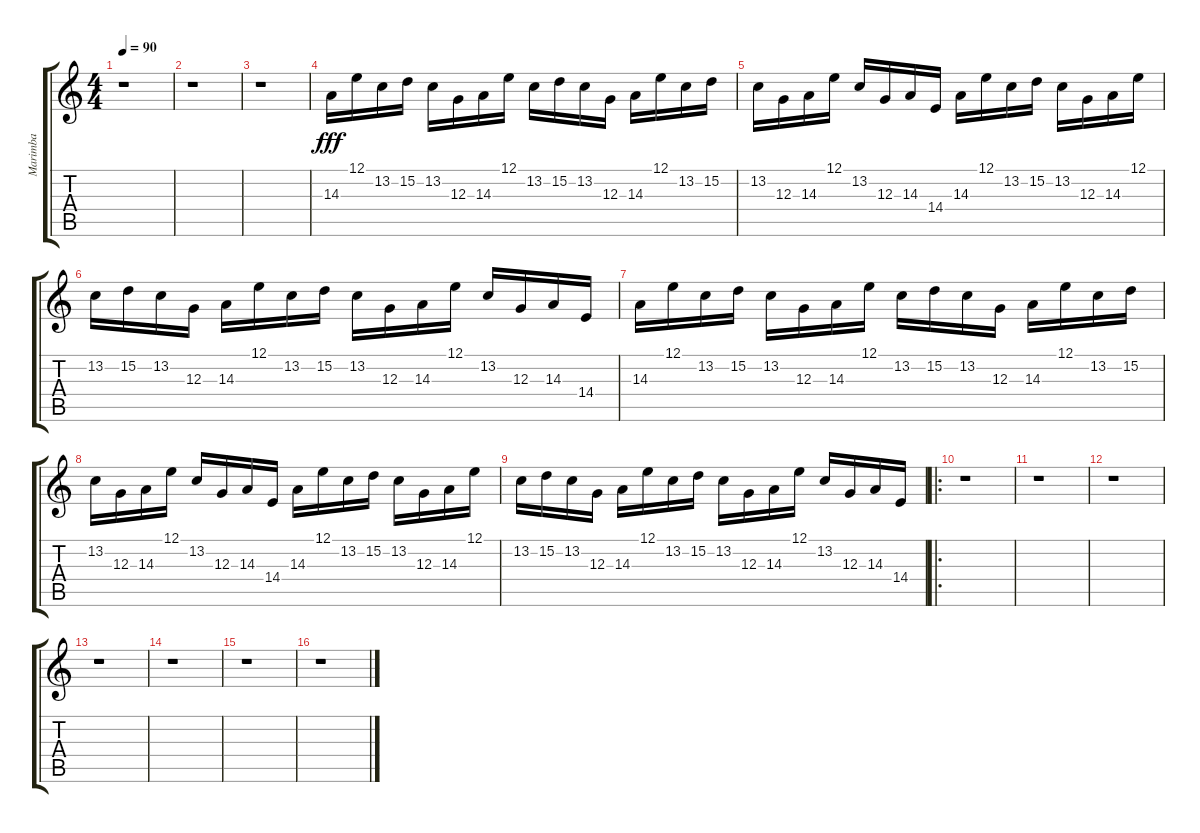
\track ("Marimba" "Marimba") {instrument marimba}
\staff {score tabs}
\tuning (E4 B3 G3 D3 A2 E2) {hide}
\ts (4 4)
\tempo 90
\clef g2
\ks c
r.1{dy fff instrument marimba} |
r.1 |
r.1 |
14.3.16 12.1.16 13.2.16 15.2.16 13.2.16 12.3.16 14.3.16 12.1.16 13.2.16 15.2.16 13.2.16 12.3.16 14.3.16 12.1.16 13.2.16 15.2.16 |
13.2.16 12.3.16 14.3.16 12.1.16 13.2.16 12.3.16 14.3.16 14.4.16 14.3.16 12.1.16 13.2.16 15.2.16 13.2.16 12.3.16 14.3.16 12.1.16 |
13.2.16 15.2.16 13.2.16 12.3.16 14.3.16 12.1.16 13.2.16 15.2.16 13.2.16 12.3.16 14.3.16 12.1.16 13.2.16 12.3.16 14.3.16 14.4.16 |
14.3.16 12.1.16 13.2.16 15.2.16 13.2.16 12.3.16 14.3.16 12.1.16 13.2.16 15.2.16 13.2.16 12.3.16 14.3.16 12.1.16 13.2.16 15.2.16 |
13.2.16 12.3.16 14.3.16 12.1.16 13.2.16 12.3.16 14.3.16 14.4.16 14.3.16 12.1.16 13.2.16 15.2.16 13.2.16 12.3.16 14.3.16 12.1.16 |
13.2.16 15.2.16 13.2.16 12.3.16 14.3.16 12.1.16 13.2.16 15.2.16 13.2.16 12.3.16 14.3.16 12.1.16 13.2.16 12.3.16 14.3.16 14.4.16 |
\ro
r.1 |
r.1 |
r.1 |
r.1 |
r.1 |
r.1 |
r.1
